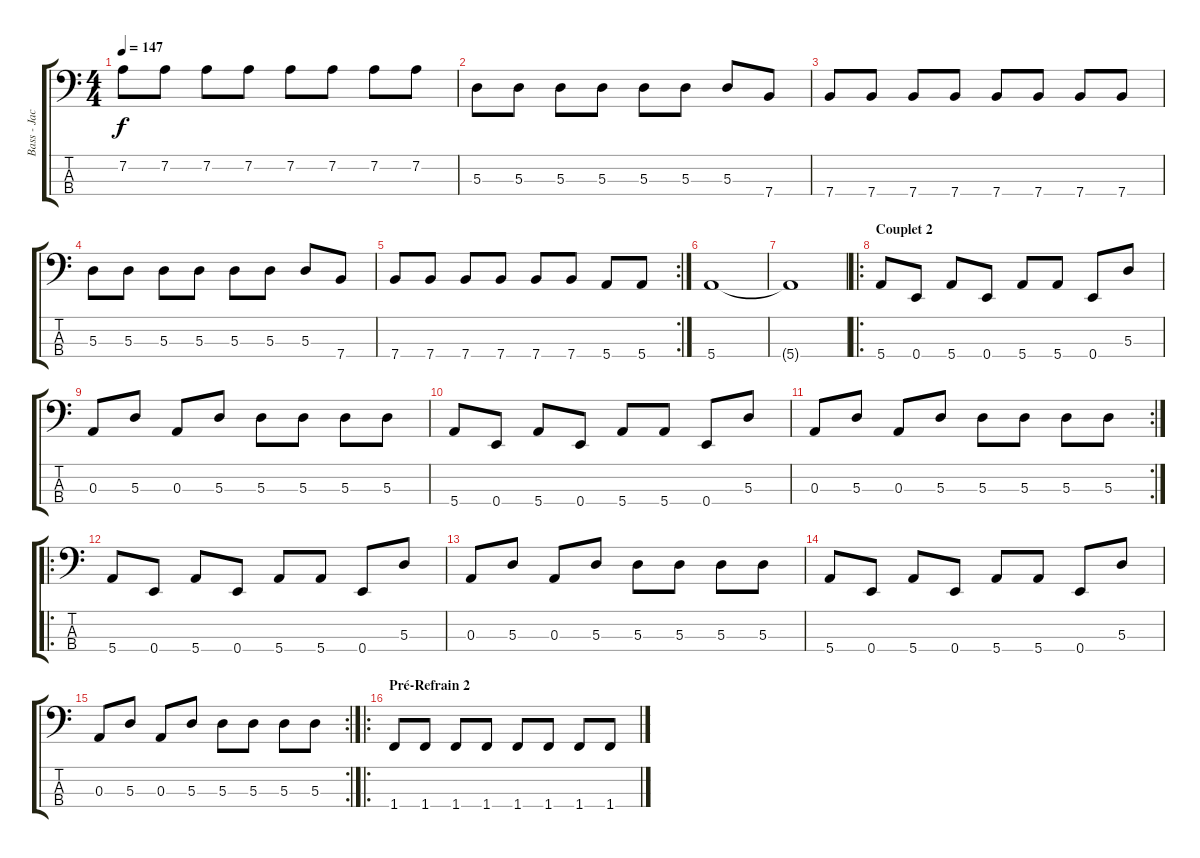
\track ("Bass - Jacko" "Bass - Jac") {instrument electricbassfinger}
\staff {score tabs}
\tuning (G2 D2 A1 E1) {hide}
\ts (4 4)
\tempo 147
\clef f4
\ks c
7.2.8{dy f} 7.2.8 7.2.8 7.2.8 7.2.8 7.2.8 7.2.8 7.2.8 |
5.3.8 5.3.8 5.3.8 5.3.8 5.3.8 5.3.8 5.3.8 7.4.8 |
7.4.8 7.4.8 7.4.8 7.4.8 7.4.8 7.4.8 7.4.8 7.4.8 |
5.3.8 5.3.8 5.3.8 5.3.8 5.3.8 5.3.8 5.3.8 7.4.8 |
\rc 2
7.4.8 7.4.8 7.4.8 7.4.8 7.4.8 7.4.8 5.4.8 5.4.8 |
5.4.1 |
5.4{t}.1 |
\ro
\section ("" "Couplet 2")
5.4.8 0.4.8 5.4.8 0.4.8 5.4.8 5.4.8 0.4.8 5.3.8 |
0.3.8 5.3.8 0.3.8 5.3.8 5.3.8 5.3.8 5.3.8 5.3.8 |
5.4.8 0.4.8 5.4.8 0.4.8 5.4.8 5.4.8 0.4.8 5.3.8 |
\rc 2
0.3.8 5.3.8 0.3.8 5.3.8 5.3.8 5.3.8 5.3.8 5.3.8 |
\ro
5.4.8 0.4.8 5.4.8 0.4.8 5.4.8 5.4.8 0.4.8 5.3.8 |
0.3.8 5.3.8 0.3.8 5.3.8 5.3.8 5.3.8 5.3.8 5.3.8 |
5.4.8 0.4.8 5.4.8 0.4.8 5.4.8 5.4.8 0.4.8 5.3.8 |
\rc 2
0.3.8 5.3.8 0.3.8 5.3.8 5.3.8 5.3.8 5.3.8 5.3.8 |
\ro
\section ("" "Pré-Refrain 2")
1.4.8 1.4.8 1.4.8 1.4.8 1.4.8 1.4.8 1.4.8 1.4.8
